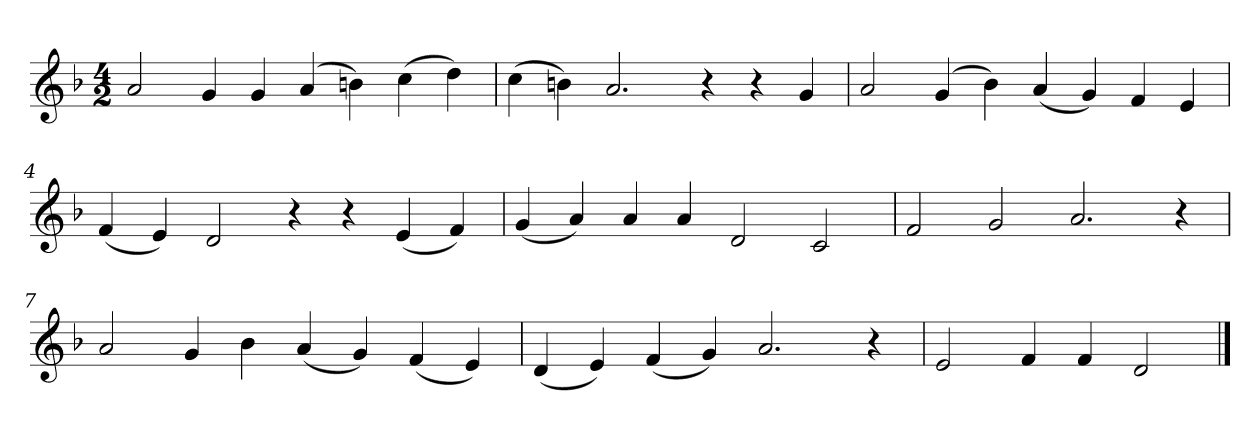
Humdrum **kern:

**kern
*part1
*staff1
*k[b-]
*M4/2
*MM120
=1
2a
4g
4g
(4a
4bn)
(4cc
4dd)
=2
(4cc
4bn)
2.a
4r
4r
4g
=3
2a
(4g
4b-)
(4a
4g)
4f
4e
=4
(4f
4e)
2d
4r
4r
(4e
4f)
=5
(4g
4a)
4a
4a
2d
2c
=6
2f
2g
2.a
4r
=7
2a
4g
4b-
(4a
4g)
(4f
4e)
=8
(4d
4e)
(4f
4g)
2.a
4r
=9
2e
4f
4f
2d
==
*-
